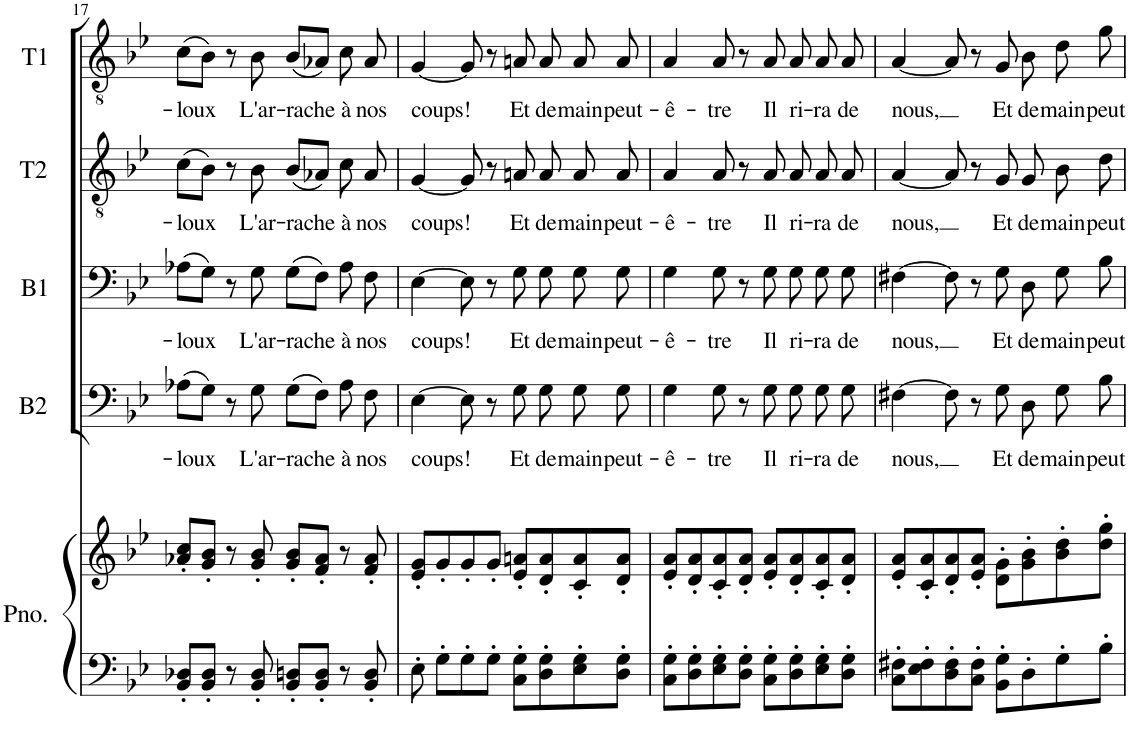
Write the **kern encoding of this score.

**kern	**kern	**kern	**text	**kern	**text	**kern	**text	**kern	**text
*part5	*part5	*part4	*part4	*part3	*part3	*part2	*part2	*part1	*part1
*staff6	*staff5	*staff4	*staff4	*staff3	*staff3	*staff2	*staff2	*staff1	*staff1
*I"Piano	*	*I"Basse 2	*	*I"Basse 1	*	*I"Tenor 2	*	*I"Tenor 1	*
*I'Pno.	*	*I'B2	*	*I'B1	*	*I'T2	*	*I'T1	*
!!LO:PB:g=z
*clefF4	*clefG2	*clefF4	*	*clefF4	*	*clefGv2	*	*clefGv2	*
*k[b-e-]	*k[b-e-]	*k[b-e-]	*	*k[b-e-]	*	*k[b-e-]	*	*k[b-e-]	*
*M4/4	*M4/4	*M4/4	*	*M4/4	*	*M4/4	*	*M4/4	*
*met(c)	*met(c)	*met(c)	*	*met(c)	*	*met(c)	*	*met(c)	*
=17	=17	=17	=17	=17	=17	=17	=17	=17	=17
!	!	!	!LO:LY:b	!	!LO:LY:b	!	!LO:LY:b	!	!LO:LY:b
8BB-/' 8D-X/'L	8a-X/' 8cc/'L	(8A-X\L	-loux	(8A-X\L	-loux	(8c\L	-loux	(8c\L	-loux
8BB-/' 8D-/'J	8g/' 8b-/'J	8G\J)	.	8G\J)	.	8B-\J)	.	8B-\J)	.
8r	8r	8r	.	8r	.	8r	.	8r	.
!	!	!	!LO:LY:b	!	!LO:LY:b	!	!LO:LY:b	!	!LO:LY:b
8BB-/' 8D-/'	8g/' 8b-/'	8G\	L'ar-	8G\	L'ar-	8B-\	L'ar-	8B-\	L'ar-
!	!	!	!LO:LY:b	!	!LO:LY:b	!	!LO:LY:b	!	!LO:LY:b
8BB-/' 8Dn/'L	8g/' 8b-/'L	(8G\L	-rache	(8G\L	-rache	(8B-/L	-rache	(8B-/L	-rache
8BB-/' 8D/'J	8f/' 8a-/'J	8F\J)	.	8F\J)	.	8A-X/J)	.	8A-X/J)	.
!	!	!	!LO:LY:b	!	!LO:LY:b	!	!LO:LY:b	!	!LO:LY:b
8r	8r	8A-\	à	8A-\	à	8c\	à	8c\	à
!	!	!	!LO:LY:b	!	!LO:LY:b	!	!LO:LY:b	!	!LO:LY:b
8BB-/' 8D/'	8f/' 8a-/'	8F\	nos	8F\	nos	8A-/	nos	8A-/	nos
=18	=18	=18	=18	=18	=18	=18	=18	=18	=18
!	!	!	!LO:LY:b	!	!LO:LY:b	!	!LO:LY:b	!	!LO:LY:b
8E-'\	8e-/' 8g/'L	[4E-\	coups!	[4E-\	coups!	[4G/	coups!	[4G/	coups!
8G'\L	8g'/	.	.	.	.	.	.	.	.
8G'\	8g'/	8E-\]	.	8E-\]	.	8G/]	.	8G/]	.
8G'\J	8g'/J	8r	.	8r	.	8r	.	8r	.
!	!	!	!LO:LY:b	!	!LO:LY:b	!	!LO:LY:b	!	!LO:LY:b
8C\' 8G\'L	8e-/' 8an/'L	8G\	Et	8G\	Et	8An/	Et	8An/	Et
!	!	!	!LO:LY:b	!	!LO:LY:b	!	!LO:LY:b	!	!LO:LY:b
8D\' 8G\'	8d/' 8a/'	8G\	de-	8G\	de-	8A/	de-	8A/	de-
!	!	!	!LO:LY:b	!	!LO:LY:b	!	!LO:LY:b	!	!LO:LY:b
8E-\' 8G\'	8c/' 8a/'	8G\	-main	8G\	-main	8A/	-main	8A/	-main
!	!	!	!LO:LY:b	!	!LO:LY:b	!	!LO:LY:b	!	!LO:LY:b
8D\' 8G\'J	8d/' 8a/'J	8G\	peut-	8G\	peut-	8A/	peut-	8A/	peut-
=19	=19	=19	=19	=19	=19	=19	=19	=19	=19
!	!	!	!LO:LY:b	!	!LO:LY:b	!	!LO:LY:b	!	!LO:LY:b
8C\' 8G\'L	8e-/' 8a/'L	4G\	-ê-	4G\	-ê-	4A/	-ê-	4A/	-ê-
8D\' 8G\'	8d/' 8a/'	.	.	.	.	.	.	.	.
!	!	!	!LO:LY:b	!	!LO:LY:b	!	!LO:LY:b	!	!LO:LY:b
8E-\' 8G\'	8c/' 8a/'	8G\	-tre	8G\	-tre	8A/	-tre	8A/	-tre
8D\' 8G\'J	8d/' 8a/'J	8r	.	8r	.	8r	.	8r	.
!	!	!	!LO:LY:b	!	!LO:LY:b	!	!LO:LY:b	!	!LO:LY:b
8C\' 8G\'L	8e-/' 8a/'L	8G\	Il	8G\	Il	8A/	Il	8A/	Il
!	!	!	!LO:LY:b	!	!LO:LY:b	!	!LO:LY:b	!	!LO:LY:b
8D\' 8G\'	8d/' 8a/'	8G\	ri-	8G\	ri-	8A/	ri-	8A/	ri-
!	!	!	!LO:LY:b	!	!LO:LY:b	!	!LO:LY:b	!	!LO:LY:b
8E-\' 8G\'	8c/' 8a/'	8G\	-ra	8G\	-ra	8A/	-ra	8A/	-ra
!	!	!	!LO:LY:b	!	!LO:LY:b	!	!LO:LY:b	!	!LO:LY:b
8D\' 8G\'J	8d/' 8a/'J	8G\	de	8G\	de	8A/	de	8A/	de
=20	=20	=20	=20	=20	=20	=20	=20	=20	=20
!	!	!	!LO:LY:b	!	!LO:LY:b	!	!LO:LY:b	!	!LO:LY:b
8C\' 8F#X\'L	8e-/' 8a/'L	[4F#X\	-nous,	[4F#X\	-nous,	[4A/	-nous,	[4A/	-nous,
8E-\' 8F#\'	8c/' 8a/'	.	.	.	.	.	.	.	.
8D\' 8F#\'	8d/' 8a/'	8F#\]	.	8F#\]	.	8A/]	.	8A/]	.
8C\' 8F#\'J	8e-/' 8a/'J	8r	.	8r	.	8r	.	8r	.
!	!	!	!LO:LY:b	!	!LO:LY:b	!	!LO:LY:b	!	!LO:LY:b
8BB-\' 8G\'L	8d\' 8g\'L	8G\	Et	8G\	Et	8G/	Et	8G/	Et
!	!	!	!LO:LY:b	!	!LO:LY:b	!	!LO:LY:b	!	!LO:LY:b
8D'\	8g\' 8b-\'	8D\	de-	8D\	de-	8G/	de-	8B-\	de-
!	!	!	!LO:LY:b	!	!LO:LY:b	!	!LO:LY:b	!	!LO:LY:b
8G'\	8b-\' 8dd\'	8G\	-main	8G\	-main	8B-\	-main	8d\	-main
!	!	!	!LO:LY:b	!	!LO:LY:b	!	!LO:LY:b	!	!LO:LY:b
8B-'\J	8dd\' 8gg\'J	8B-\	peut-	8B-\	peut-	8d\	peut-	8g\	peut-
=	=	=	=	=	=	=	=	=	=
*-	*-	*-	*-	*-	*-	*-	*-	*-	*-
